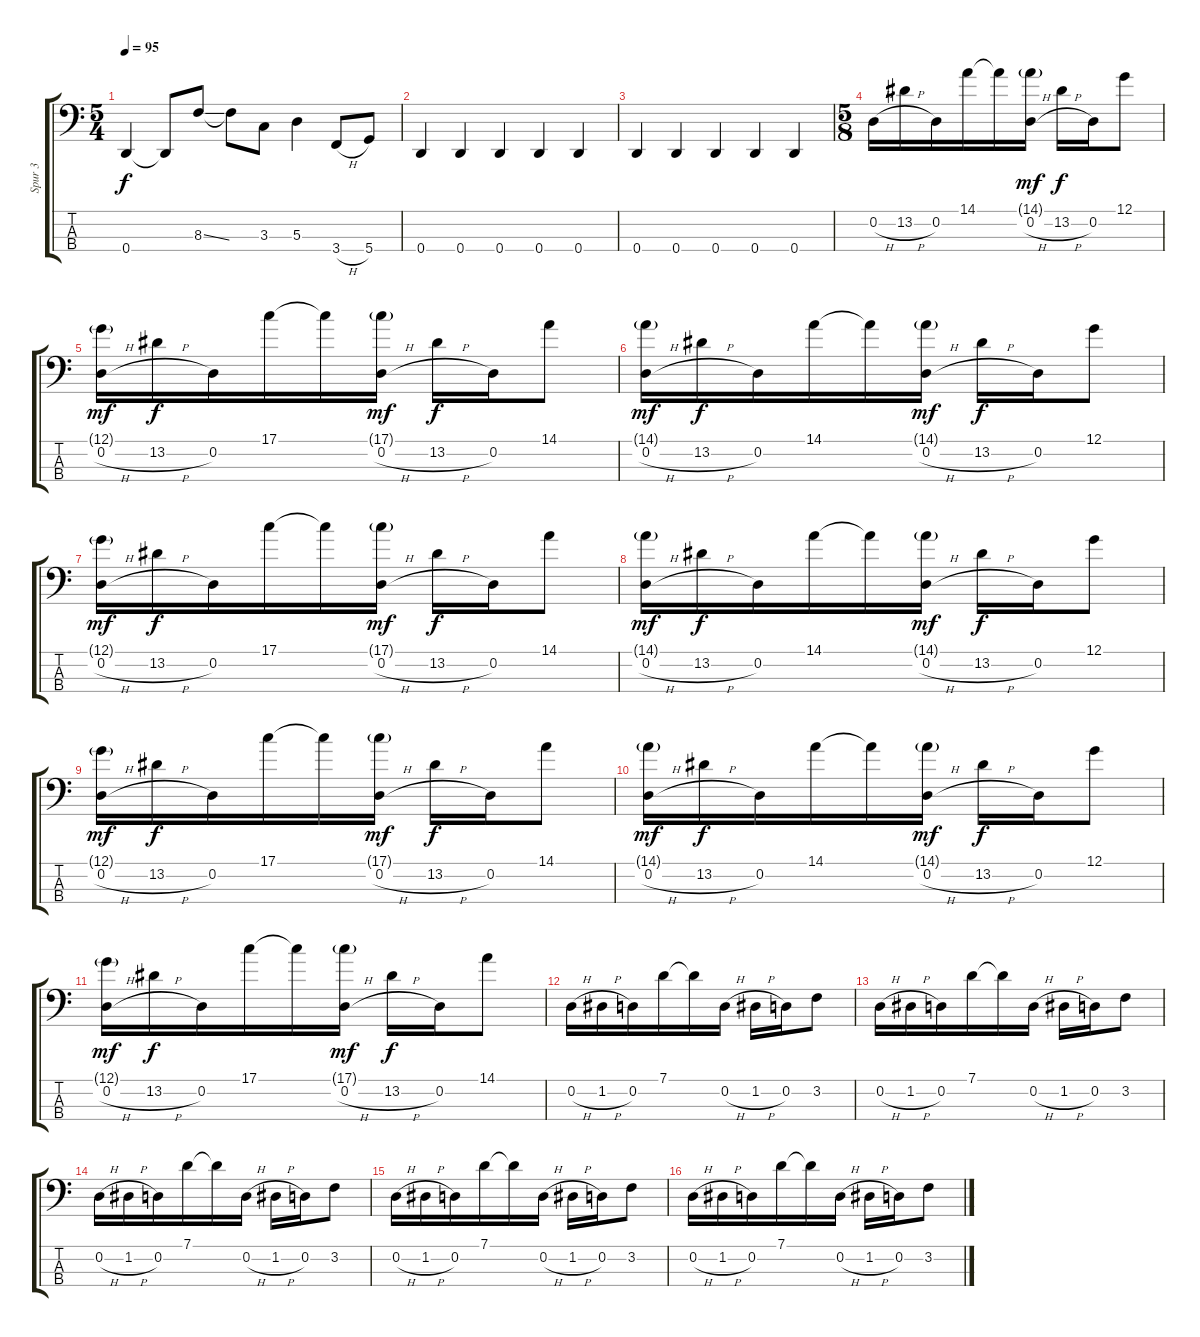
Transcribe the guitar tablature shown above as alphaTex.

\track ("Spur 3" "Spur 3") {instrument electricbassfinger}
\staff {score tabs}
\tuning (G2 D2 A1 D1) {hide}
\ts (5 4)
\tempo 95
\clef f4
\ks c
0.4.4{dy f} 0.4{t}.8 8.3{ss}.8 8.3{t}.8 3.3.8 5.3.4 3.4{h}.8 5.4.8 |
0.4.4 0.4.4 0.4.4 0.4.4 0.4.4 |
0.4.4 0.4.4 0.4.4 0.4.4 0.4.4 |
\ts (5 8)
0.2{h}.16 13.2{h}.16 0.2.16 14.1.16 14.1{t}.16 (14.1{g} 0.2{h}).16{dy mf} 13.2{h}.16{dy f} 0.2.16 12.1.8 |
(12.1{g} 0.2{h}).16{dy mf} 13.2{h}.16{dy f} 0.2.16 17.1.16 17.1{t}.16 (17.1{g} 0.2{h}).16{dy mf} 13.2{h}.16{dy f} 0.2.16 14.1.8 |
(14.1{g} 0.2{h}).16{dy mf} 13.2{h}.16{dy f} 0.2.16 14.1.16 14.1{t}.16 (14.1{g} 0.2{h}).16{dy mf} 13.2{h}.16{dy f} 0.2.16 12.1.8 |
(12.1{g} 0.2{h}).16{dy mf} 13.2{h}.16{dy f} 0.2.16 17.1.16 17.1{t}.16 (17.1{g} 0.2{h}).16{dy mf} 13.2{h}.16{dy f} 0.2.16 14.1.8 |
(14.1{g} 0.2{h}).16{dy mf} 13.2{h}.16{dy f} 0.2.16 14.1.16 14.1{t}.16 (14.1{g} 0.2{h}).16{dy mf} 13.2{h}.16{dy f} 0.2.16 12.1.8 |
(12.1{g} 0.2{h}).16{dy mf} 13.2{h}.16{dy f} 0.2.16 17.1.16 17.1{t}.16 (17.1{g} 0.2{h}).16{dy mf} 13.2{h}.16{dy f} 0.2.16 14.1.8 |
(14.1{g} 0.2{h}).16{dy mf} 13.2{h}.16{dy f} 0.2.16 14.1.16 14.1{t}.16 (14.1{g} 0.2{h}).16{dy mf} 13.2{h}.16{dy f} 0.2.16 12.1.8 |
(12.1{g} 0.2{h}).16{dy mf} 13.2{h}.16{dy f} 0.2.16 17.1.16 17.1{t}.16 (17.1{g} 0.2{h}).16{dy mf} 13.2{h}.16{dy f} 0.2.16 14.1.8 |
0.2{h}.16 1.2{h}.16 0.2.16 7.1.16 7.1{t}.16 0.2{h}.16 1.2{h}.16 0.2.16 3.2.8 |
0.2{h}.16 1.2{h}.16 0.2.16 7.1.16 7.1{t}.16 0.2{h}.16 1.2{h}.16 0.2.16 3.2.8 |
0.2{h}.16 1.2{h}.16 0.2.16 7.1.16 7.1{t}.16 0.2{h}.16 1.2{h}.16 0.2.16 3.2.8 |
0.2{h}.16 1.2{h}.16 0.2.16 7.1.16 7.1{t}.16 0.2{h}.16 1.2{h}.16 0.2.16 3.2.8 |
0.2{h}.16 1.2{h}.16 0.2.16 7.1.16 7.1{t}.16 0.2{h}.16 1.2{h}.16 0.2.16 3.2.8
